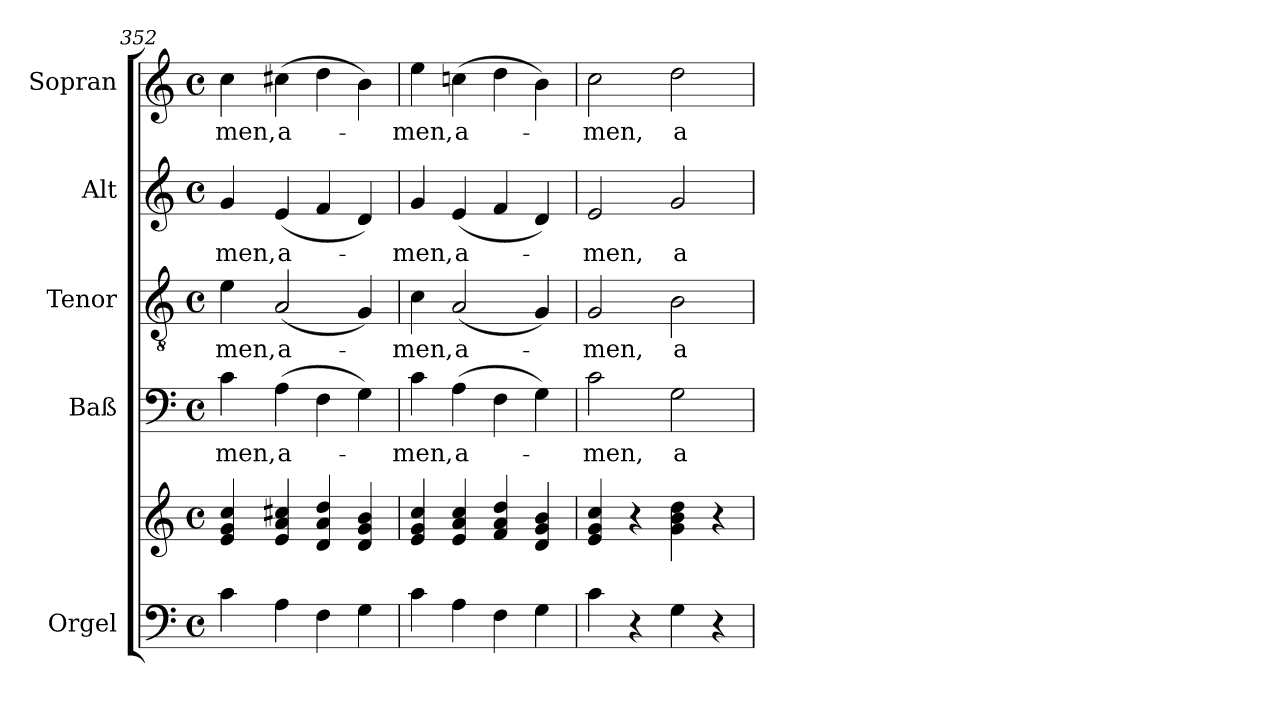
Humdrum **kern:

**kern	**kern	**kern	**text	**kern	**text	**kern	**text	**kern	**text
*part5	*part5	*part4	*part4	*part3	*part3	*part2	*part2	*part1	*part1
*staff6	*staff5	*staff4	*staff4	*staff3	*staff3	*staff2	*staff2	*staff1	*staff1
*I"Orgel	*	*I"Baß	*	*I"Tenor	*	*I"Alt	*	*I"Sopran	*
*clefF4	*clefG2	*clefF4	*	*clefGv2	*	*clefG2	*	*clefG2	*
*k[]	*k[]	*k[]	*	*k[]	*	*k[]	*	*k[]	*
*C:	*C:	*C:	*	*C:	*	*C:	*	*C:	*
*M4/4	*M4/4	*M4/4	*	*M4/4	*	*M4/4	*	*M4/4	*
*met(c)	*met(c)	*met(c)	*	*met(c)	*	*met(c)	*	*met(c)	*
=352	=352	=352	=352	=352	=352	=352	=352	=352	=352
!	!	!	!LO:LY:b	!	!LO:LY:b	!	!LO:LY:b	!	!LO:LY:b
4c\	4e/ 4g/ 4cc/	4c\	-men,	4e\	-men,	4g/	-men,	4cc\	-men,
!	!	!	!LO:LY:b	!	!LO:LY:b	!	!LO:LY:b	!	!LO:LY:b
4A\	4e/ 4a/ 4cc#X/	(>4A\	a-	(<2A/	a-	(<4e/	a-	(>4cc#X\	a-
4F\	4d/ 4a/ 4dd/	4F\	.	.	.	4f/	.	4dd\	.
4G\	4d/ 4g/ 4b/	4G\)	.	4G/)	.	4d/)	.	4b\)	.
=353	=353	=353	=353	=353	=353	=353	=353	=353	=353
!	!	!	!LO:LY:b	!	!LO:LY:b	!	!LO:LY:b	!	!LO:LY:b
4c\	4e/ 4g/ 4cc/	4c\	-men,	4c\	-men,	4g/	-men,	4ee\	-men,
!	!	!	!LO:LY:b	!	!LO:LY:b	!	!LO:LY:b	!	!LO:LY:b
4A\	4e/ 4a/ 4cc/	(>4A\	a-	(<2A/	a-	(<4e/	a-	(>4ccn\	a-
4F\	4f/ 4a/ 4dd/	4F\	.	.	.	4f/	.	4dd\	.
4G\	4d/ 4g/ 4b/	4G\)	.	4G/)	.	4d/)	.	4b\)	.
=354	=354	=354	=354	=354	=354	=354	=354	=354	=354
!	!	!	!LO:LY:b	!	!LO:LY:b	!	!LO:LY:b	!	!LO:LY:b
4c\	4e/ 4g/ 4cc/	2c\	-men,	2G/	-men,	2e/	-men,	2cc\	-men,
4r	4r	.	.	.	.	.	.	.	.
!	!	!	!LO:LY:b	!	!LO:LY:b	!	!LO:LY:b	!	!LO:LY:b
4G\	4g\ 4b\ 4dd\	2G\	a-	2B\	a-	2g/	a-	2dd\	a-
4r	4r	.	.	.	.	.	.	.	.
=	=	=	=	=	=	=	=	=	=
*-	*-	*-	*-	*-	*-	*-	*-	*-	*-
